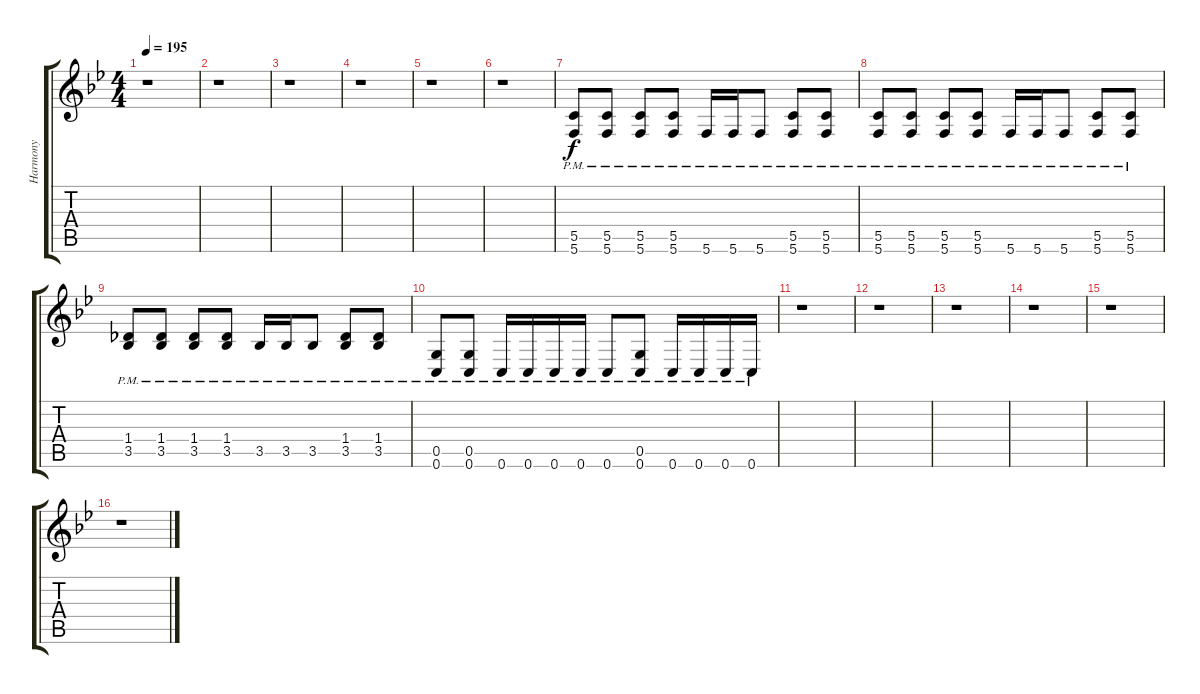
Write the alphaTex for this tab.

\track ("Harmony" "Harmony") {instrument overdrivenguitar}
\staff {score tabs}
\tuning (D4 A3 F3 C3 G2 C2) {hide}
\ts (4 4)
\tempo 195
\clef g2
\ks bb
r.1{dy f} |
r.1 |
r.1 |
r.1 |
r.1 |
r.1 |
(5.5{pm} 5.6{pm}).8 (5.5{pm} 5.6{pm}).8 (5.5{pm} 5.6{pm}).8 (5.5{pm} 5.6{pm}).8 5.6{pm}.16 5.6{pm}.16 5.6{pm}.8 (5.5{pm} 5.6{pm}).8 (5.5{pm} 5.6{pm}).8 |
(5.5{pm} 5.6{pm}).8 (5.5{pm} 5.6{pm}).8 (5.5{pm} 5.6{pm}).8 (5.5{pm} 5.6{pm}).8 5.6{pm}.16 5.6{pm}.16 5.6{pm}.8 (5.5{pm} 5.6{pm}).8 (5.5{pm} 5.6{pm}).8 |
(1.4{pm} 3.5{pm}).8 (1.4{pm} 3.5{pm}).8 (1.4{pm} 3.5{pm}).8 (1.4{pm} 3.5{pm}).8 3.5{pm}.16 3.5{pm}.16 3.5{pm}.8 (1.4{pm} 3.5{pm}).8 (1.4{pm} 3.5{pm}).8 |
(0.5{pm} 0.6{pm}).8 (0.5{pm} 0.6{pm}).8 0.6{pm}.16 0.6{pm}.16 0.6{pm}.16 0.6{pm}.16 0.6{pm}.8 (0.5{pm} 0.6{pm}).8 0.6{pm}.16 0.6{pm}.16 0.6{pm}.16 0.6{pm}.16 |
r.1 |
r.1 |
r.1 |
r.1 |
r.1 |
r.1
